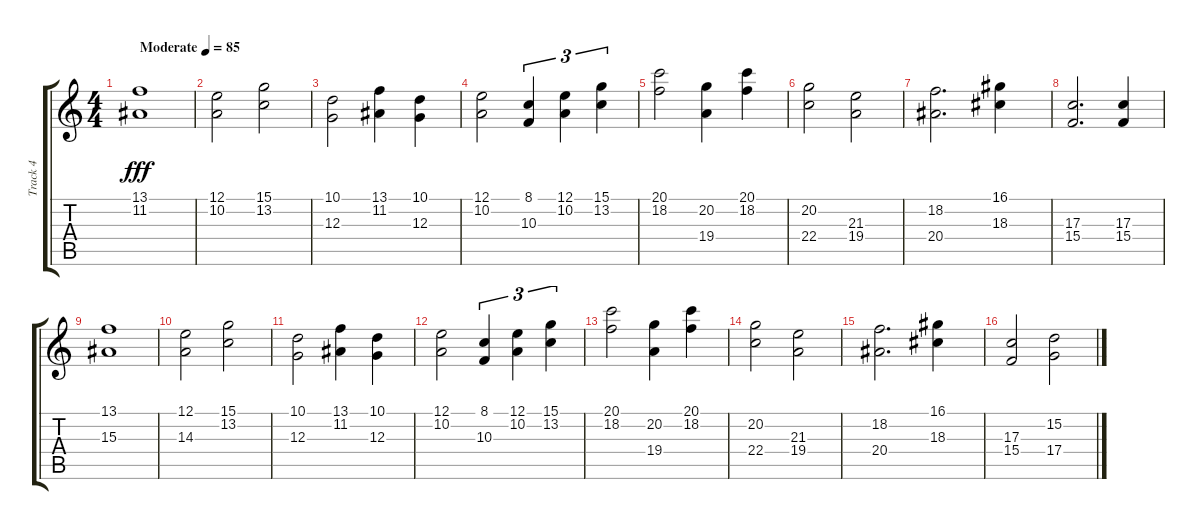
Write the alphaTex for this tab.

\track ("Track 4" "Track 4") {instrument pad8sweep}
\staff {score tabs}
\tuning (E4 B3 G3 D3 A2 E2) {hide}
\ts (4 4)
\tempo (85 "Moderate")
\clef g2
\ks c
(13.1 11.2).1{dy fff instrument pad8sweep} |
(12.1 10.2).2 (15.1 13.2).2 |
(10.1 12.3).2 (13.1 11.2).4 (10.1 12.3).4 |
(12.1 10.2).2 (8.1 10.3).4{tu (3 2)} (12.1 10.2).4{tu (3 2)} (15.1 13.2).4{tu (3 2)} |
(20.1 18.2).2 (20.2 19.4).4 (20.1 18.2).4 |
(20.2 22.4).2 (21.3 19.4).2 |
(18.2 20.4).2{d} (16.1 18.3).4 |
(17.3 15.4).2{d} (17.3 15.4).4 |
(13.1 15.3).1 |
(12.1 14.3).2 (15.1 13.2).2 |
(10.1 12.3).2 (13.1 11.2).4 (10.1 12.3).4 |
(12.1 10.2).2 (8.1 10.3).4{tu (3 2)} (12.1 10.2).4{tu (3 2)} (15.1 13.2).4{tu (3 2)} |
(20.1 18.2).2 (20.2 19.4).4 (20.1 18.2).4 |
(20.2 22.4).2 (21.3 19.4).2 |
(18.2 20.4).2{d} (16.1 18.3).4 |
(17.3 15.4).2 (15.2 17.4).2
